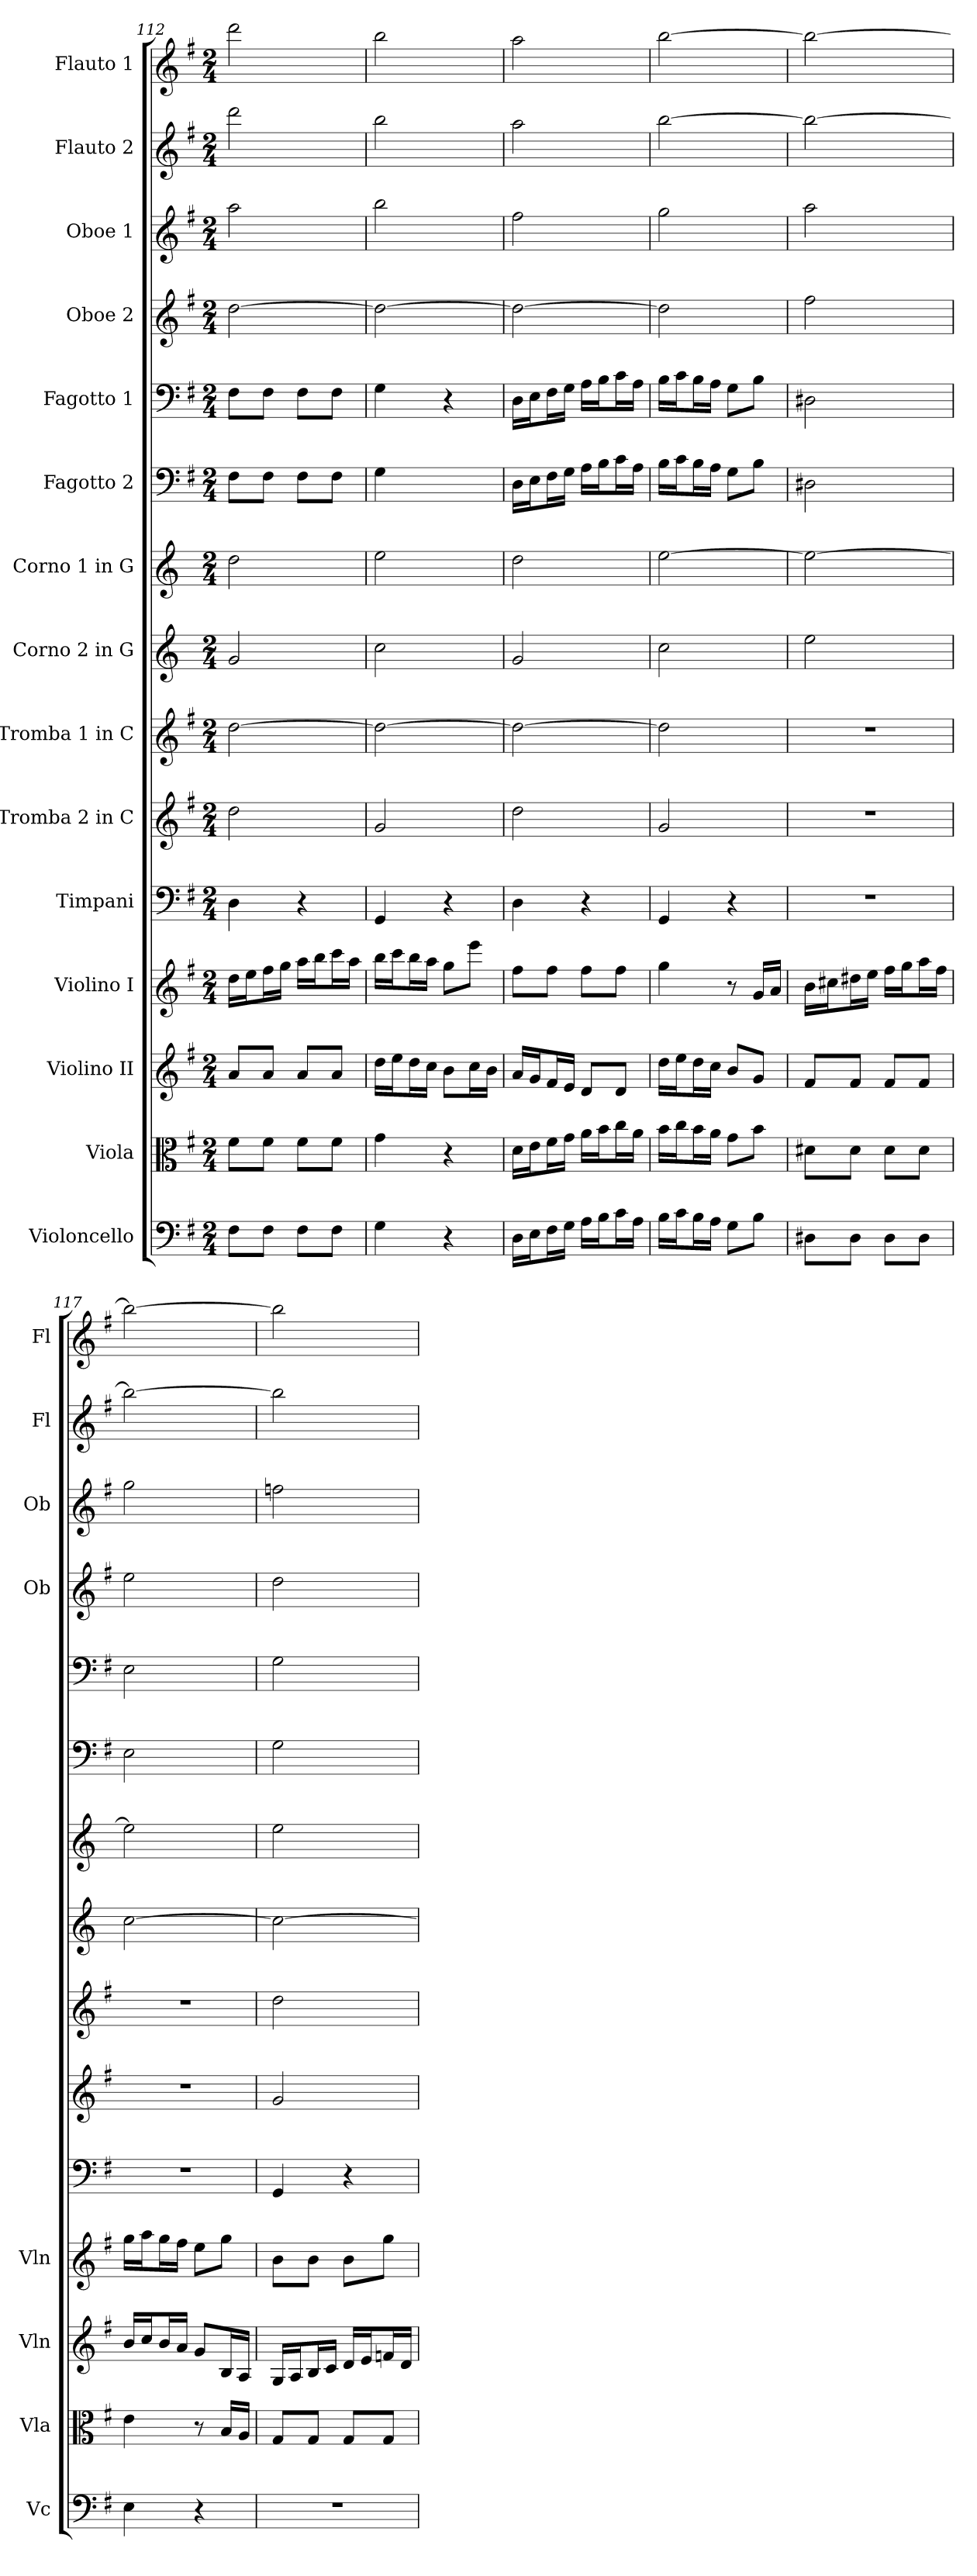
**kern	**kern	**kern	**kern	**kern	**kern	**kern	**kern	**kern	**kern	**kern	**kern	**kern	**kern	**kern
*part15	*part14	*part13	*part12	*part11	*part10	*part9	*part8	*part7	*part6	*part5	*part4	*part3	*part2	*part1
*staff15	*staff14	*staff13	*staff12	*staff11	*staff10	*staff9	*staff8	*staff7	*staff6	*staff5	*staff4	*staff3	*staff2	*staff1
*I"Violoncello	*I"Viola	*I"Violino II	*I"Violino I	*I"Timpani	*I"Tromba 2 in C	*I"Tromba 1 in C	*I"Corno 2 in G	*I"Corno 1 in G	*I"Fagotto 2	*I"Fagotto 1	*I"Oboe 2	*I"Oboe 1	*I"Flauto 2	*I"Flauto 1
*I'Vc	*I'Vla	*I'Vln	*I'Vln	*	*	*	*	*	*	*	*I'Ob	*I'Ob	*I'Fl	*I'Fl
*clefF4	*clefC3	*clefG2	*clefG2	*clefF4	*clefG2	*clefG2	*clefG2	*clefG2	*clefF4	*clefF4	*clefG2	*clefG2	*clefG2	*clefG2
*	*	*	*	*	*ITrd1c2	*ITrd1c2	*ITrd-4c-7	*ITrd-4c-7	*	*	*	*	*	*
*k[f#]	*k[f#]	*k[f#]	*k[f#]	*k[f#]	*k[b-]	*k[b-]	*k[f#]	*k[f#]	*k[f#]	*k[f#]	*k[f#]	*k[f#]	*k[f#]	*k[f#]
*G:	*G:	*G:	*G:	*G:	*F:	*F:	*G:	*G:	*G:	*G:	*G:	*G:	*G:	*G:
*M2/4	*M2/4	*M2/4	*M2/4	*M2/4	*M2/4	*M2/4	*M2/4	*M2/4	*M2/4	*M2/4	*M2/4	*M2/4	*M2/4	*M2/4
=112	=112	=112	=112	=112	=112	=112	=112	=112	=112	=112	=112	=112	=112	=112
8F#\L	8f#\L	8a/L	16dd\LL	4D	2cc	[2cc	2dd	2aa	8F#\L	8F#\L	[2dd	2aa	2ddd	2ddd
.	.	.	16ee\J	.	.	.	.	.	.	.	.	.	.	.
8F#\J	8f#\J	8a/J	16ff#\L	.	.	.	.	.	8F#\J	8F#\J	.	.	.	.
.	.	.	16gg\JJ	.	.	.	.	.	.	.	.	.	.	.
8F#\L	8f#\L	8a/L	16aa\LL	4r	.	.	.	.	8F#\L	8F#\L	.	.	.	.
.	.	.	16bb\J	.	.	.	.	.	.	.	.	.	.	.
8F#\J	8f#\J	8a/J	16ccc\L	.	.	.	.	.	8F#\J	8F#\J	.	.	.	.
.	.	.	16aa\JJ	.	.	.	.	.	.	.	.	.	.	.
=113	=113	=113	=113	=113	=113	=113	=113	=113	=113	=113	=113	=113	=113	=113
4G	4g	16dd\LL	16bb\LL	4GG	2f	2cc_	2gg	2bb	4G	4G	2dd_	2bb	2bb	2bb
.	.	16ee\J	16ccc\J	.	.	.	.	.	.	.	.	.	.	.
.	.	16dd\L	16bb\L	.	.	.	.	.	.	.	.	.	.	.
.	.	16cc\JJ	16aa\JJ	.	.	.	.	.	.	.	.	.	.	.
4r	4r	8b\L	8gg\L	4r	.	.	.	.	4ryy	4r	.	.	.	.
.	.	16cc\L	8eee\J	.	.	.	.	.	.	.	.	.	.	.
.	.	16b\JJ	.	.	.	.	.	.	.	.	.	.	.	.
=114	=114	=114	=114	=114	=114	=114	=114	=114	=114	=114	=114	=114	=114	=114
16D\LL	16d\LL	16a/LL	8ff#\L	4D	2cc	2cc_	2dd	2aa	16D\LL	16D\LL	2dd_	2ff#	2aa	2aa
16E\J	16e\J	16g/J	.	.	.	.	.	.	16E\J	16E\J	.	.	.	.
16F#\L	16f#\L	16f#/L	8ff#\J	.	.	.	.	.	16F#\L	16F#\L	.	.	.	.
16G\JJ	16g\JJ	16e/JJ	.	.	.	.	.	.	16G\JJ	16G\JJ	.	.	.	.
16A\LL	16a\LL	8d/L	8ff#\L	4r	.	.	.	.	16A\LL	16A\LL	.	.	.	.
16B\J	16b\J	.	.	.	.	.	.	.	16B\J	16B\J	.	.	.	.
16c\L	16cc\L	8d/J	8ff#\J	.	.	.	.	.	16c\L	16c\L	.	.	.	.
16A\JJ	16a\JJ	.	.	.	.	.	.	.	16A\JJ	16A\JJ	.	.	.	.
=115	=115	=115	=115	=115	=115	=115	=115	=115	=115	=115	=115	=115	=115	=115
16B\LL	16b\LL	16dd\LL	4gg	4GG	2f	2cc]	2gg	[2bb	16B\LL	16B\LL	2dd]	2gg	[2bb	[2bb
16c\J	16cc\J	16ee\J	.	.	.	.	.	.	16c\J	16c\J	.	.	.	.
16B\L	16b\L	16dd\L	.	.	.	.	.	.	16B\L	16B\L	.	.	.	.
16A\JJ	16a\JJ	16cc\JJ	.	.	.	.	.	.	16A\JJ	16A\JJ	.	.	.	.
8G\L	8g\L	8b/L	8r	4r	.	.	.	.	8G\L	8G\L	.	.	.	.
8B\J	8b\J	8g/J	16g/LL	.	.	.	.	.	8B\J	8B\J	.	.	.	.
.	.	.	16a/JJ	.	.	.	.	.	.	.	.	.	.	.
=116	=116	=116	=116	=116	=116	=116	=116	=116	=116	=116	=116	=116	=116	=116
8D#X\L	8d#X\L	8f#/L	16b\LL	2r	2r	2r	2bb	2bb_	2D#X	2D#X	2ff#	2aa	2bb_	2bb_
.	.	.	16cc#X\J	.	.	.	.	.	.	.	.	.	.	.
8D#\J	8d#\J	8f#/J	16dd#X\L	.	.	.	.	.	.	.	.	.	.	.
.	.	.	16ee\JJ	.	.	.	.	.	.	.	.	.	.	.
8D#\L	8d#\L	8f#/L	16ff#\LL	.	.	.	.	.	.	.	.	.	.	.
.	.	.	16gg\J	.	.	.	.	.	.	.	.	.	.	.
8D#\J	8d#\J	8f#/J	16aa\L	.	.	.	.	.	.	.	.	.	.	.
.	.	.	16ff#\JJ	.	.	.	.	.	.	.	.	.	.	.
=117	=117	=117	=117	=117	=117	=117	=117	=117	=117	=117	=117	=117	=117	=117
4E	4e	16b/LL	16gg\LL	2r	2r	2r	[2gg	2bb]	2E	2E	2ee	2gg	2bb_	2bb_
.	.	16cc/J	16aa\J	.	.	.	.	.	.	.	.	.	.	.
.	.	16b/L	16gg\L	.	.	.	.	.	.	.	.	.	.	.
.	.	16a/JJ	16ff#\JJ	.	.	.	.	.	.	.	.	.	.	.
4r	8r	8g/L	8ee\L	.	.	.	.	.	.	.	.	.	.	.
.	16B/LL	16B/L	8gg\J	.	.	.	.	.	.	.	.	.	.	.
.	16A/JJ	16A/JJ	.	.	.	.	.	.	.	.	.	.	.	.
=118	=118	=118	=118	=118	=118	=118	=118	=118	=118	=118	=118	=118	=118	=118
2r	8G/L	16G/LL	8b\L	4GG	2f	2cc	2gg_	2bb	2G	2G	2dd	2ffn	2bb]	2bb]
.	.	16A/J	.	.	.	.	.	.	.	.	.	.	.	.
.	8G/J	16B/L	8b\J	.	.	.	.	.	.	.	.	.	.	.
.	.	16c/JJ	.	.	.	.	.	.	.	.	.	.	.	.
.	8G/L	16d/LL	8b\L	4r	.	.	.	.	.	.	.	.	.	.
.	.	16e/J	.	.	.	.	.	.	.	.	.	.	.	.
.	8G/J	16fn/L	8gg\J	.	.	.	.	.	.	.	.	.	.	.
.	.	16d/JJ	.	.	.	.	.	.	.	.	.	.	.	.
=	=	=	=	=	=	=	=	=	=	=	=	=	=	=
*-	*-	*-	*-	*-	*-	*-	*-	*-	*-	*-	*-	*-	*-	*-
